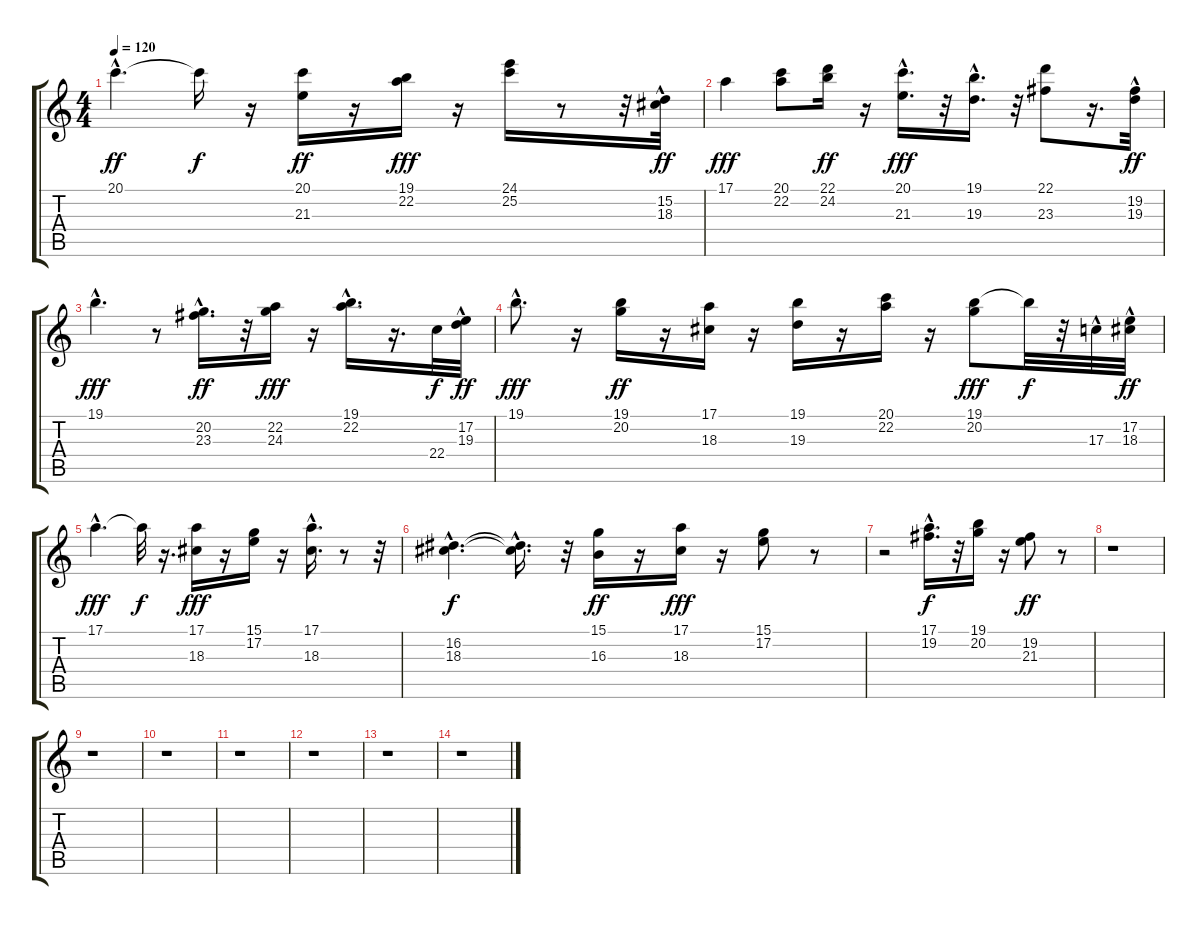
\track "" {instrument honkytonkpiano}
\staff {score tabs}
\tuning (E4 B3 G3 D3 A2 E2) {hide}
\ts (4 4)
\tempo 120
\clef g2
\ks c
20.1{hac}.4{d dy ff} 20.1{t}.16{dy f} r.16 (20.1 21.3).16{dy ff} r.16 (19.1 22.2).16{dy fff} r.16 (24.1 25.2).16 r.8 r.32 (15.2{hac} 18.3{hac}).32{dy ff} |
17.1.4{dy fff} (20.1 22.2).8 (22.1 24.2).16{dy ff} r.16 (20.1{hac} 21.3{hac}).16{d dy fff} r.32 (19.1 19.3{hac}).16{d} r.32 (22.1 23.3).8 r.16{d} (19.2{hac} 19.3{hac}).32{dy ff} |
19.1{hac}.4{d dy fff} r.8 (20.2{hac} 23.3{hac}).16{d dy ff} r.32 (22.2 24.3).16{dy fff} r.16 (19.1 22.2{hac}).16{d} r.16{d} 22.4.32{dy f} (17.2 19.3{hac}).32{dy ff} |
19.1{hac}.8{d dy fff} r.16 (19.1 20.2).16{dy ff} r.16 (17.1 18.3).16 r.16 (19.1 19.3).16 r.16 (20.1 22.2).16 r.16 (19.1 20.2).8{dy fff} 19.1{t}.32{dy f} r.32 17.3{hac}.32 (17.2{hac} 18.3{hac}).32{dy ff} |
17.1{hac}.4{d dy fff} 17.1{t}.32{dy f} r.16{d} (17.1 18.3).16{dy fff} r.16 (15.1 17.2).16 r.16 (17.1{hac} 18.3).16{d} r.8 r.32 |
(16.2{hac} 18.3{hac}).4{d dy f} (16.2{hac t} 18.3{hac t}).16{d} r.32 (15.1 16.3).16{dy ff} r.16 (17.1 18.3).16{dy fff} r.16 (15.1 17.2).8 r.8 |
r.2 (17.1{hac} 19.2).16{d dy f} r.32 (19.1 20.2).16 r.16 (19.2 21.3).8{dy ff} r.8 |
r.1 |
r.1 |
r.1 |
r.1 |
r.1 |
r.1 |
r.1
